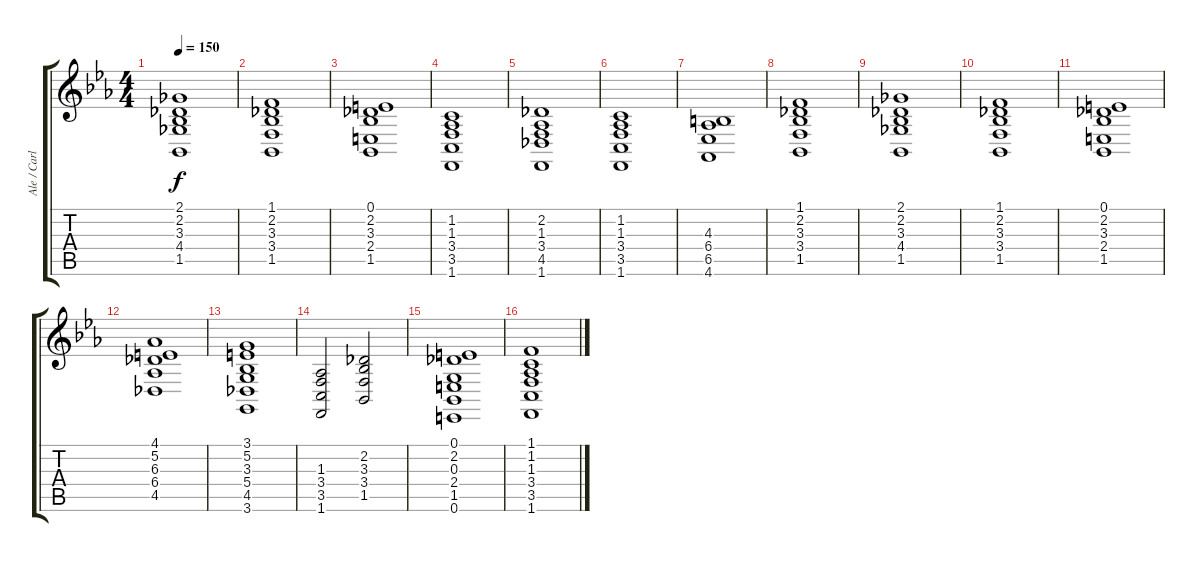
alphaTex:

\track ("Ale / Carlitos" "Ale / Carl") {instrument stringensemble1}
\staff {score tabs}
\tuning (E4 B3 G3 D3 A2 E2) {hide}
\ts (4 4)
\tempo 150
\clef g2
\ks cminor
(2.1 2.2 3.3 4.4 1.5).1{dy f} |
(1.1 2.2 3.3 3.4 1.5).1 |
(0.1 2.2 3.3 2.4 1.5).1 |
(1.2 1.3 3.4 3.5 1.6).1 |
(2.2 1.3 3.4 4.5 1.6).1 |
(1.2 1.3 3.4 3.5 1.6).1 |
(4.3 6.4 6.5 4.6).1 |
(1.1 2.2 3.3 3.4 1.5).1 |
(2.1 2.2 3.3 4.4 1.5).1 |
(1.1 2.2 3.3 3.4 1.5).1 |
(0.1 2.2 3.3 2.4 1.5).1 |
(4.1 5.2 6.3 6.4 4.5).1 |
(3.1 5.2 3.3 5.4 4.5 3.6).1 |
(1.3 3.4 3.5 1.6).2 (2.2 3.3 3.4 1.5).2 |
(0.1 2.2 0.3 2.4 1.5 0.6).1 |
(1.1 1.2 1.3 3.4 3.5 1.6).1{volume 10 instrument pad8sweep}
